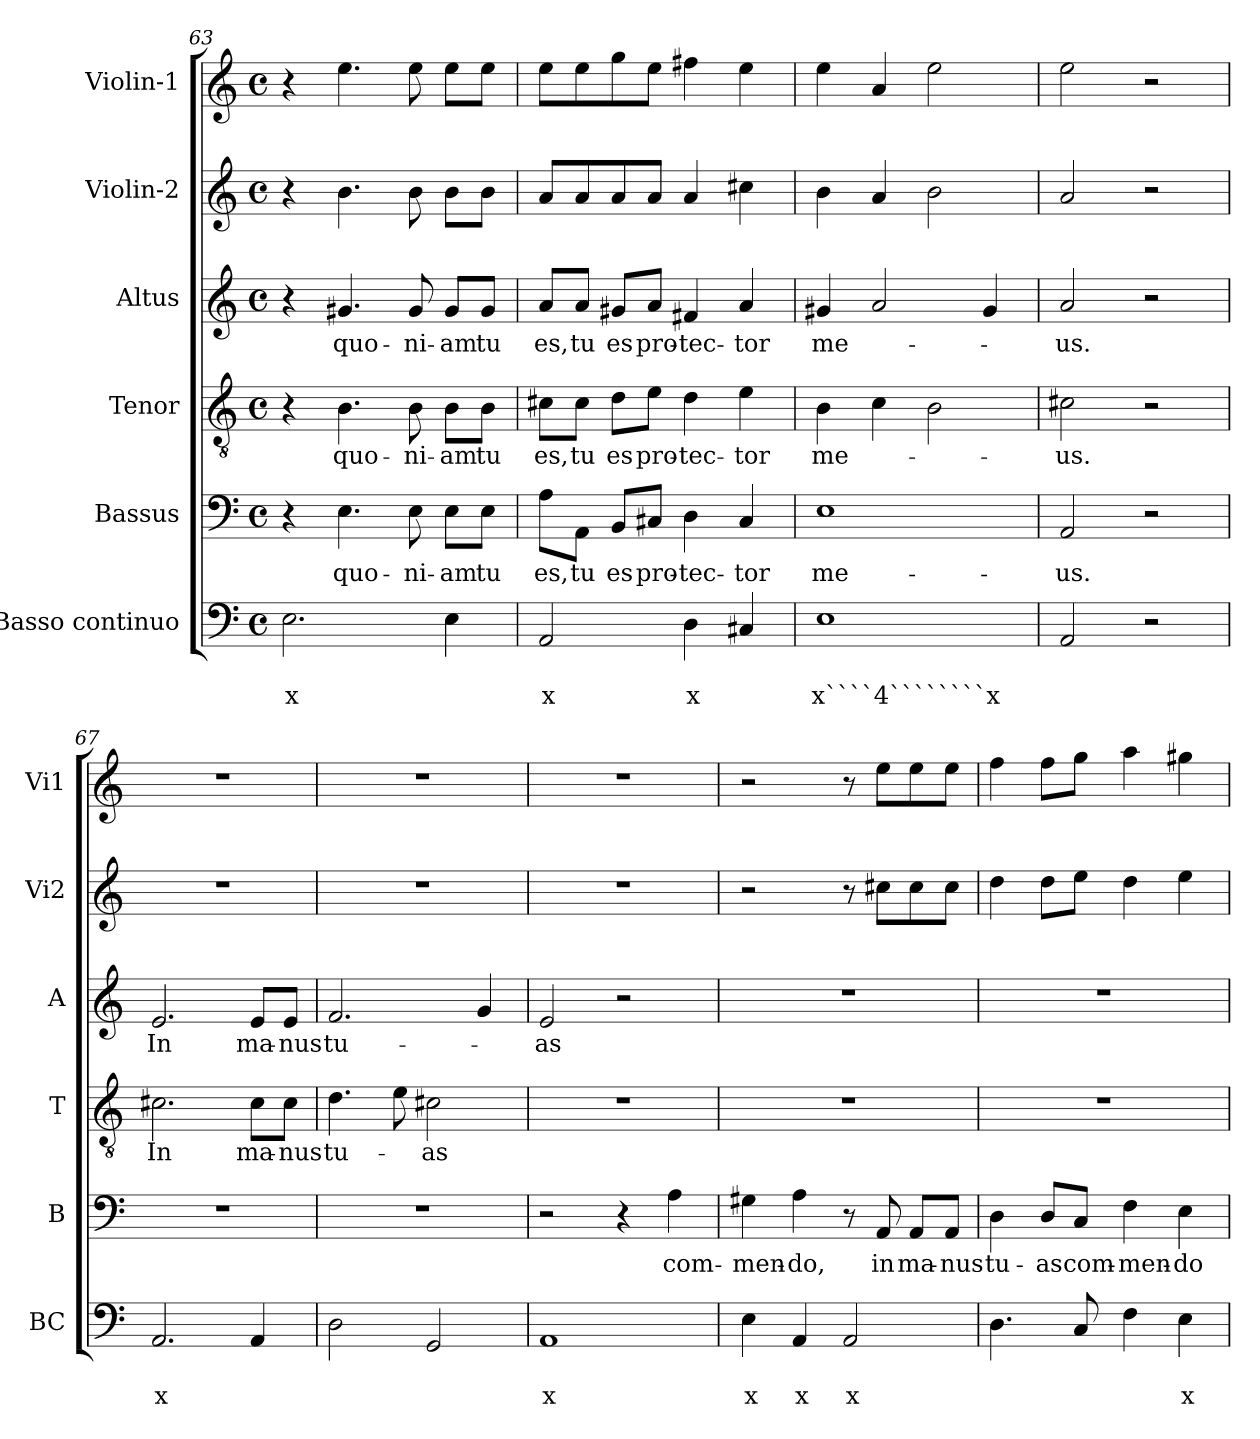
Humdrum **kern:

**kern	**text	**text	**kern	**text	**kern	**text	**kern	**text	**kern	**kern
*part6	*part6	*part6	*part5	*part5	*part4	*part4	*part3	*part3	*part2	*part1
*staff6	*staff6	*staff6	*staff5	*staff5	*staff4	*staff4	*staff3	*staff3	*staff2	*staff1
*I"Basso continuo	*	*	*I"Bassus	*	*I"Tenor	*	*I"Altus	*	*I"Violin-2	*I"Violin-1
*I'BC	*	*	*I'B	*	*I'T	*	*I'A	*	*I'Vi2	*I'Vi1
*clefF4	*	*	*clefF4	*	*clefGv2	*	*clefG2	*	*clefG2	*clefG2
*k[]	*	*	*k[]	*	*k[]	*	*k[]	*	*k[]	*k[]
*C:	*	*	*C:	*	*C:	*	*C:	*	*C:	*C:
*M4/4	*	*	*M4/4	*	*M4/4	*	*M4/4	*	*M4/4	*M4/4
*met(c)	*	*	*met(c)	*	*met(c)	*	*met(c)	*	*met(c)	*met(c)
=63	=63	=63	=63	=63	=63	=63	=63	=63	=63	=63
!	!	!LO:LY:b	!	!	!	!	!	!	!	!
2.E\	.	x	4r	.	4r	.	4r	.	4r	4r
!	!	!	!	!LO:LY:b	!	!LO:LY:b	!	!LO:LY:b	!	!
.	.	.	4.E\	quo-	4.B\	quo-	4.g#X/	quo-	4.b\	4.ee\
!	!	!	!	!LO:LY:b	!	!LO:LY:b	!	!LO:LY:b	!	!
.	.	.	8E\	-ni-	8B\	-ni-	8g#/	-ni-	8b\	8ee\
!	!	!	!	!LO:LY:b	!	!LO:LY:b	!	!LO:LY:b	!	!
4E\	.	.	8E\L	-am	8B\L	-am	8g#/L	-am	8b\L	8ee\L
!	!	!	!	!LO:LY:b	!	!LO:LY:b	!	!LO:LY:b	!	!
.	.	.	8E\J	tu	8B\J	tu	8g#/J	tu	8b\J	8ee\J
=64	=64	=64	=64	=64	=64	=64	=64	=64	=64	=64
!	!	!LO:LY:b	!	!LO:LY:b	!	!LO:LY:b	!	!LO:LY:b	!	!
2AA/	.	x	8A\L	es,	8c#X\L	es,	8a/L	es,	8a/L	8ee\L
!	!	!	!	!LO:LY:b	!	!LO:LY:b	!	!LO:LY:b	!	!
.	.	.	8AA\J	tu	8c#\J	tu	8a/J	tu	8a/	8ee\
!	!	!	!	!LO:LY:b	!	!LO:LY:b	!	!LO:LY:b	!	!
.	.	.	8BB/L	es	8d\L	es	8g#X/L	es	8a/	8gg\
!	!	!	!	!LO:LY:b	!	!LO:LY:b	!	!LO:LY:b	!	!
.	.	.	8C#X/J	pro-	8e\J	pro-	8a/J	pro-	8a/J	8ee\J
!	!	!LO:LY:b	!	!LO:LY:b	!	!LO:LY:b	!	!LO:LY:b	!	!
4D\	.	x	4D\	-tec-	4d\	-tec-	4f#X/	-tec-	4a/	4ff#X\
!	!	!	!	!LO:LY:b	!	!LO:LY:b	!	!LO:LY:b	!	!
4C#X/	.	.	4C#/	-tor	4e\	-tor	4a/	-tor	4cc#X\	4ee\
!!LO:PB:g=z
=65	=65	=65	=65	=65	=65	=65	=65	=65	=65	=65
!	!	!LO:LY:b	!	!LO:LY:b	!	!LO:LY:b	!	!LO:LY:b	!	!
1E	.	x````4````````x	1E	me-	4B\	me-	4g#X/	me-	4b\	4ee\
.	.	.	.	.	4c\	.	2a/	.	4a/	4a/
.	.	.	.	.	2B\	.	.	.	2b\	2ee\
.	.	.	.	.	.	.	4g#/	.	.	.
=66	=66	=66	=66	=66	=66	=66	=66	=66	=66	=66
!	!	!	!	!LO:LY:b	!	!LO:LY:b	!	!LO:LY:b	!	!
2AA/	.	.	2AA/	-us.	2c#X\	-us.	2a/	-us.	2a/	2ee\
2r	.	.	2r	.	2r	.	2r	.	2r	2r
=67	=67	=67	=67	=67	=67	=67	=67	=67	=67	=67
!	!	!LO:LY:b	!	!	!	!LO:LY:b	!	!LO:LY:b	!	!
2.AA/	.	x	1r	.	2.c#X\	In	2.e/	In	1r	1r
!	!	!	!	!	!	!LO:LY:b	!	!LO:LY:b	!	!
4AA/	.	.	.	.	8c#\L	ma-	8e/L	ma-	.	.
!	!	!	!	!	!	!LO:LY:b	!	!LO:LY:b	!	!
.	.	.	.	.	8c#\J	-nus	8e/J	-nus	.	.
=68	=68	=68	=68	=68	=68	=68	=68	=68	=68	=68
!	!	!	!	!	!	!LO:LY:b	!	!LO:LY:b	!	!
2D\	.	.	1r	.	4.d\	tu-	2.f/	tu-	1r	1r
.	.	.	.	.	8e\	.	.	.	.	.
!	!	!	!	!	!	!LO:LY:b	!	!	!	!
2GG/	.	.	.	.	2c#X\	-as	.	.	.	.
.	.	.	.	.	.	.	4g/	.	.	.
=69	=69	=69	=69	=69	=69	=69	=69	=69	=69	=69
!	!	!LO:LY:b	!	!	!	!	!	!LO:LY:b	!	!
1AA	.	x	2r	.	1r	.	2e/	-as	1r	1r
.	.	.	4r	.	.	.	2r	.	.	.
!	!	!	!	!LO:LY:b	!	!	!	!	!	!
.	.	.	4A\	com-	.	.	.	.	.	.
=70	=70	=70	=70	=70	=70	=70	=70	=70	=70	=70
!	!	!LO:LY:b	!	!LO:LY:b	!	!	!	!	!	!
4E\	.	x	4G#X\	-men-	1r	.	1r	.	2r	2r
!	!	!LO:LY:b	!	!LO:LY:b	!	!	!	!	!	!
4AA/	.	x	4A\	-do,	.	.	.	.	.	.
!	!	!LO:LY:b	!	!	!	!	!	!	!	!
2AA/	.	x	8r	.	.	.	.	.	8r	8r
!	!	!	!	!LO:LY:b	!	!	!	!	!	!
.	.	.	8AA/	in	.	.	.	.	8cc#X\L	8ee\L
!	!	!	!	!LO:LY:b	!	!	!	!	!	!
.	.	.	8AA/L	ma-	.	.	.	.	8cc#\	8ee\
!	!	!	!	!LO:LY:b	!	!	!	!	!	!
.	.	.	8AA/J	-nus	.	.	.	.	8cc#\J	8ee\J
!!LO:LB:g=z
=71	=71	=71	=71	=71	=71	=71	=71	=71	=71	=71
!	!	!	!	!LO:LY:b	!	!	!	!	!	!
4.D\	.	.	4D\	tu-	1r	.	1r	.	4dd\	4ff\
!	!	!	!	!LO:LY:b	!	!	!	!	!	!
.	.	.	8D/L	-as	.	.	.	.	8dd\L	8ff\L
!	!	!	!	!LO:LY:b	!	!	!	!	!	!
8C/	.	.	8C/J	com-	.	.	.	.	8ee\J	8gg\J
!	!	!	!	!LO:LY:b	!	!	!	!	!	!
4F\	.	.	4F\	-men-	.	.	.	.	4dd\	4aa\
!	!	!LO:LY:b	!	!LO:LY:b	!	!	!	!	!	!
4E\	.	x	4E\	-do	.	.	.	.	4ee\	4gg#X\
=	=	=	=	=	=	=	=	=	=	=
*-	*-	*-	*-	*-	*-	*-	*-	*-	*-	*-
